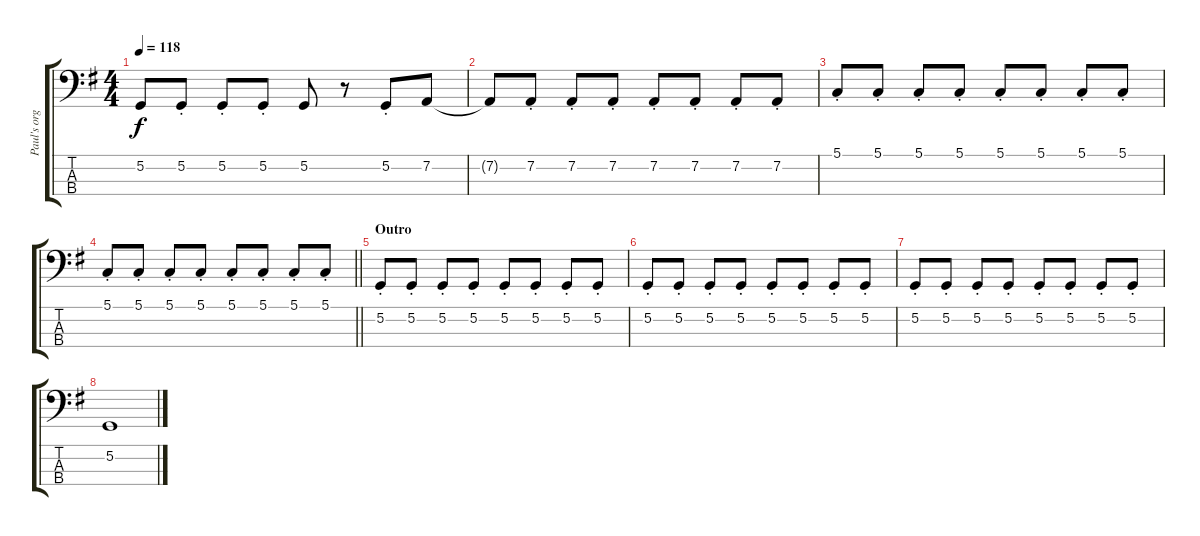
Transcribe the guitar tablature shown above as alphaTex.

\track ("Paul's organ bass" "Paul's org") {instrument pad3polysynth}
\staff {score tabs}
\tuning (G2 D2 A1 E1) {hide}
\ts (4 4)
\tempo 118
\clef f4
\ks g
5.2{t}.8{dy f} 5.2{st}.8 5.2{st}.8 5.2{st}.8 5.2.8 r.8 5.2{st}.8 7.2.8 |
7.2{t}.8 7.2{st}.8 7.2{st}.8 7.2{st}.8 7.2{st}.8 7.2{st}.8 7.2{st}.8 7.2{st}.8 |
5.1{st}.8 5.1{st}.8 5.1{st}.8 5.1{st}.8 5.1{st}.8 5.1{st}.8 5.1{st}.8 5.1{st}.8 |
\barLineRight lightlight
5.1{st}.8 5.1{st}.8 5.1{st}.8 5.1{st}.8 5.1{st}.8 5.1{st}.8 5.1{st}.8 5.1{st}.8 |
\section ("" "Outro")
5.2{st}.8 5.2{st}.8 5.2{st}.8 5.2{st}.8 5.2{st}.8 5.2{st}.8 5.2{st}.8 5.2{st}.8 |
5.2{st}.8 5.2{st}.8 5.2{st}.8 5.2{st}.8 5.2{st}.8 5.2{st}.8 5.2{st}.8 5.2{st}.8 |
5.2{st}.8 5.2{st}.8 5.2{st}.8 5.2{st}.8 5.2{st}.8 5.2{st}.8 5.2{st}.8 5.2{st}.8 |
5.2.1
